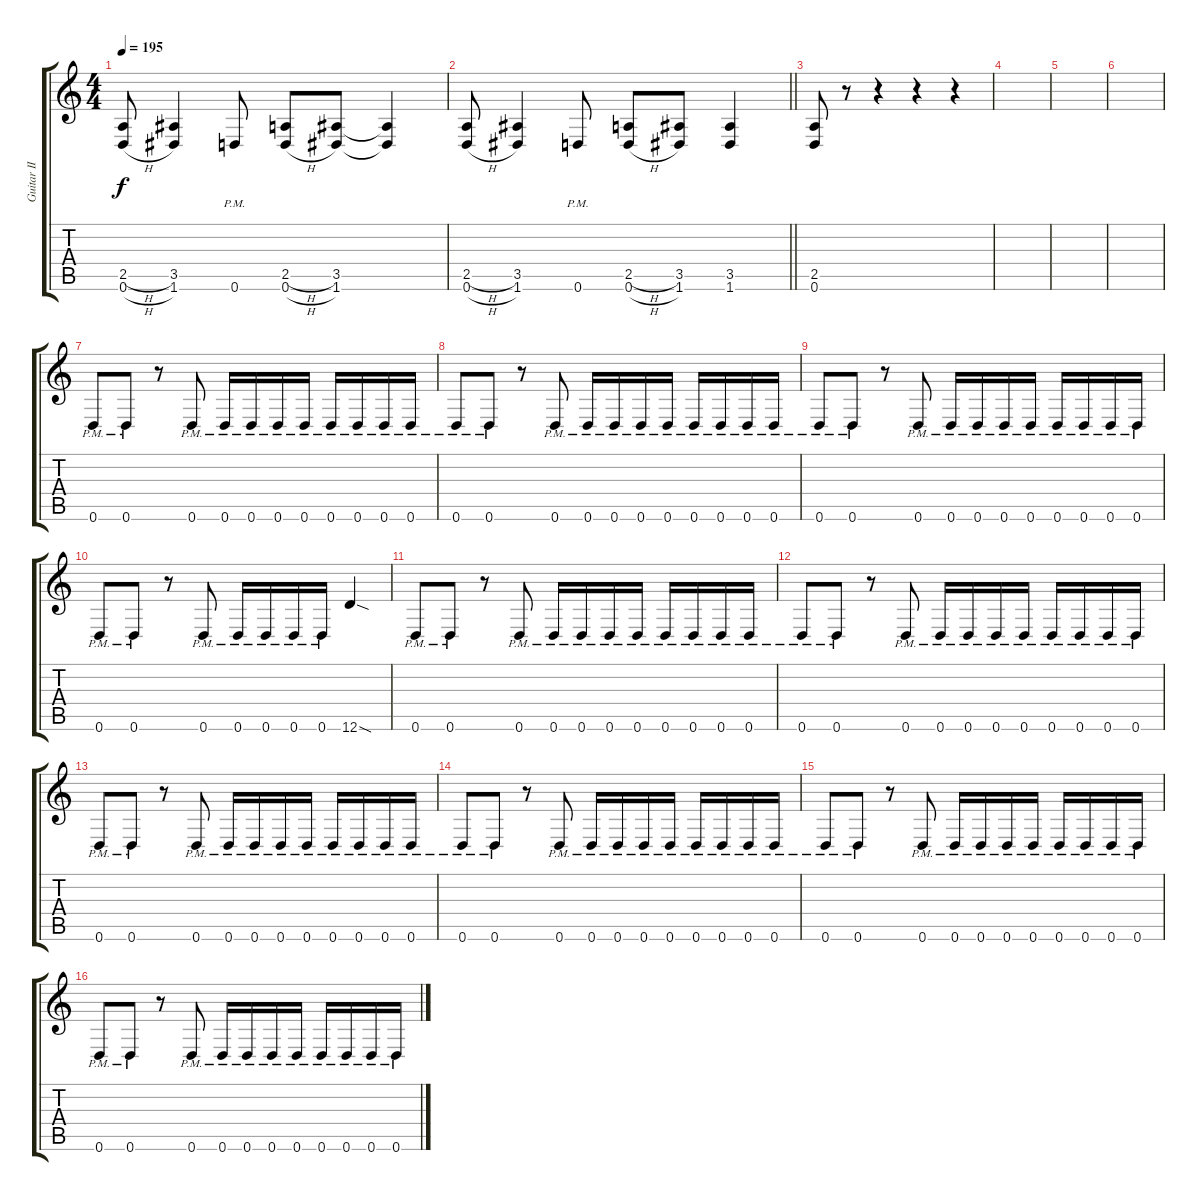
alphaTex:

\track ("Guitar II" "Guitar II") {instrument distortionguitar}
\staff {score tabs}
\tuning (D4 A3 F3 C3 G2 D2) {hide}
\ts (4 4)
\tempo 195
\clef g2
\ks c
(2.5{h} 0.6{h}).8{dy f} (3.5 1.6).4 0.6{pm}.8 (2.5{h} 0.6{h}).8 (3.5 1.6).8 (3.5{t} 1.6{t}).4 |
\barLineRight lightlight
(2.5{h} 0.6{h}).8 (3.5 1.6).4 0.6{pm}.8 (2.5{h} 0.6{h}).8 (3.5 1.6).8 (3.5 1.6).4 |
\section ("" "")
(2.5 0.6).8 r.8 r.4 r.4 r.4 |
|
|
|
0.6{pm}.8 0.6{pm}.8 r.8 0.6{pm}.8 0.6{pm}.16 0.6{pm}.16 0.6{pm}.16 0.6{pm}.16 0.6{pm}.16 0.6{pm}.16 0.6{pm}.16 0.6{pm}.16 |
0.6{pm}.8 0.6{pm}.8 r.8 0.6{pm}.8 0.6{pm}.16 0.6{pm}.16 0.6{pm}.16 0.6{pm}.16 0.6{pm}.16 0.6{pm}.16 0.6{pm}.16 0.6{pm}.16 |
0.6{pm}.8 0.6{pm}.8 r.8 0.6{pm}.8 0.6{pm}.16 0.6{pm}.16 0.6{pm}.16 0.6{pm}.16 0.6{pm}.16 0.6{pm}.16 0.6{pm}.16 0.6{pm}.16 |
0.6{pm}.8 0.6{pm}.8 r.8 0.6{pm}.8 0.6{pm}.16 0.6{pm}.16 0.6{pm}.16 0.6{pm}.16 12.6{sod}.4 |
0.6{pm}.8 0.6{pm}.8 r.8 0.6{pm}.8 0.6{pm}.16 0.6{pm}.16 0.6{pm}.16 0.6{pm}.16 0.6{pm}.16 0.6{pm}.16 0.6{pm}.16 0.6{pm}.16 |
0.6{pm}.8 0.6{pm}.8 r.8 0.6{pm}.8 0.6{pm}.16 0.6{pm}.16 0.6{pm}.16 0.6{pm}.16 0.6{pm}.16 0.6{pm}.16 0.6{pm}.16 0.6{pm}.16 |
0.6{pm}.8 0.6{pm}.8 r.8 0.6{pm}.8 0.6{pm}.16 0.6{pm}.16 0.6{pm}.16 0.6{pm}.16 0.6{pm}.16 0.6{pm}.16 0.6{pm}.16 0.6{pm}.16 |
0.6{pm}.8 0.6{pm}.8 r.8 0.6{pm}.8 0.6{pm}.16 0.6{pm}.16 0.6{pm}.16 0.6{pm}.16 0.6{pm}.16 0.6{pm}.16 0.6{pm}.16 0.6{pm}.16 |
0.6{pm}.8 0.6{pm}.8 r.8 0.6{pm}.8 0.6{pm}.16 0.6{pm}.16 0.6{pm}.16 0.6{pm}.16 0.6{pm}.16 0.6{pm}.16 0.6{pm}.16 0.6{pm}.16 |
0.6{pm}.8 0.6{pm}.8 r.8 0.6{pm}.8 0.6{pm}.16 0.6{pm}.16 0.6{pm}.16 0.6{pm}.16 0.6{pm}.16 0.6{pm}.16 0.6{pm}.16 0.6{pm}.16
